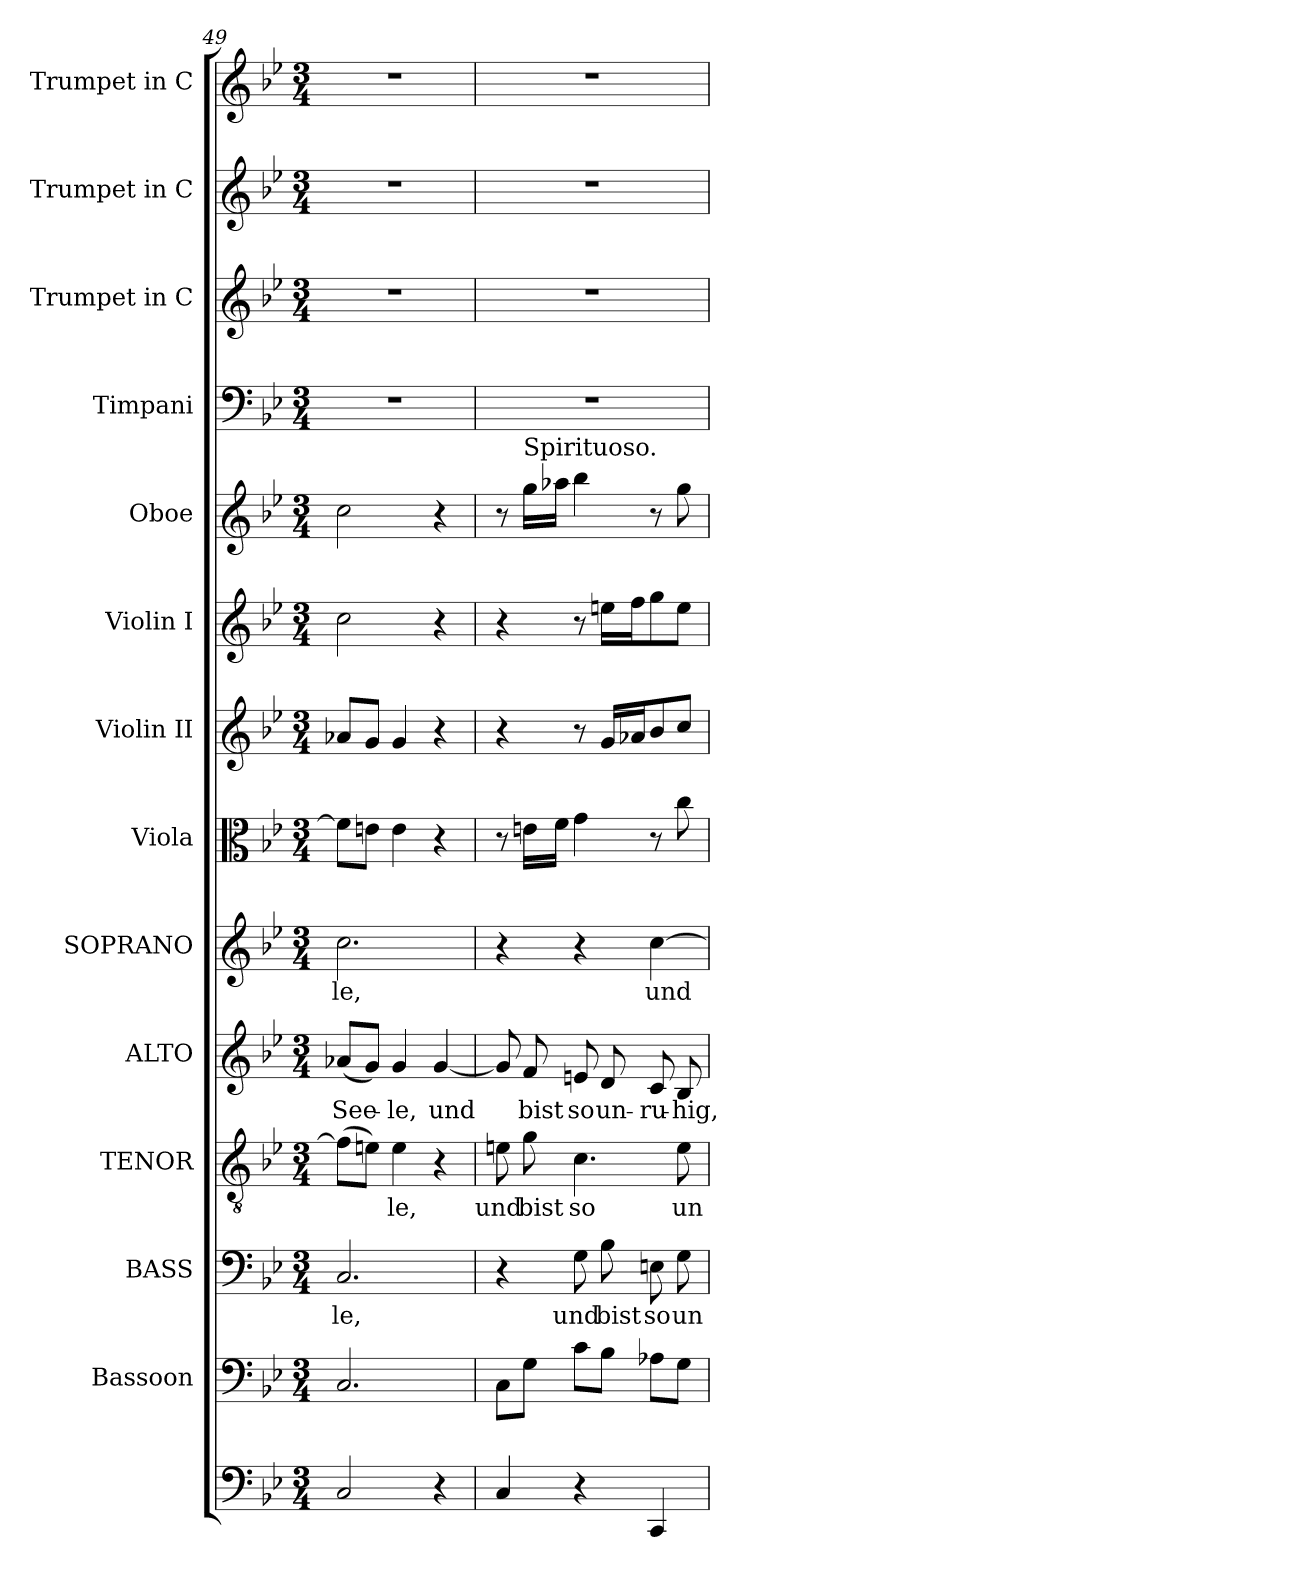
**kern	**kern	**kern	**text	**kern	**text	**kern	**text	**kern	**text	**kern	**kern	**kern	**kern	**kern	**kern	**kern	**kern
*part14	*part13	*part12	*part12	*part11	*part11	*part10	*part10	*part9	*part9	*part8	*part7	*part6	*part5	*part4	*part3	*part2	*part1
*staff14	*staff13	*staff12	*staff12	*staff11	*staff11	*staff10	*staff10	*staff9	*staff9	*staff8	*staff7	*staff6	*staff5	*staff4	*staff3	*staff2	*staff1
*	*I"Bassoon	*I"BASS	*	*I"TENOR	*	*I"ALTO	*	*I"SOPRANO	*	*I"Viola	*I"Violin II	*I"Violin I	*I"Oboe	*I"Timpani	*I"Trumpet in C	*I"Trumpet in C	*I"Trumpet in C
*	*	*	*	*	*	*I'Alto	*	*I'Soprano	*	*I'Viola	*I'Violin II	*I'Violin I	*I'Oboe	*I'Timp.	*	*	*
*clefF4	*clefF4	*clefF4	*	*clefGv2	*	*clefG2	*	*clefG2	*	*clefC3	*clefG2	*clefG2	*clefG2	*clefF4	*clefG2	*clefG2	*clefG2
*	*	*	*	*ITrd7c12	*	*	*	*	*	*	*	*	*	*	*	*	*
*k[b-e-]	*k[b-e-]	*k[b-e-]	*	*k[b-e-]	*	*k[b-e-]	*	*k[b-e-]	*	*k[b-e-]	*k[b-e-]	*k[b-e-]	*k[b-e-]	*k[b-e-]	*k[b-e-]	*k[b-e-]	*k[b-e-]
*B-:	*B-:	*B-:	*	*B-:	*	*B-:	*	*B-:	*	*B-:	*B-:	*B-:	*B-:	*B-:	*B-:	*B-:	*B-:
*M3/4	*M3/4	*M3/4	*	*M3/4	*	*M3/4	*	*M3/4	*	*M3/4	*M3/4	*M3/4	*M3/4	*M3/4	*M3/4	*M3/4	*M3/4
=49	=49	=49	=49	=49	=49	=49	=49	=49	=49	=49	=49	=49	=49	=49	=49	=49	=49
!	!	!	!LO:LY:b:color=#000000	!	!	!	!	!	!	!	!	!	!	!	!	!	!
!	!	!	!	!	!	!	!LO:LY:b:color=#000000	!	!	!	!	!	!	!	!	!	!
!	!	!	!	!	!	!	!	!	!LO:LY:b:color=#000000	!	!	!	!	!LO:N:vis=1	!LO:N:vis=1	!LO:N:vis=1	!LO:N:vis=1
2Ci/	2.Ci/	2.Ci/	-le,	(8Fi\L]	.	(8a-Xi/L	See-	2.cci\	-le,	8fi\L]	8a-Xi/L	2cci\	2cci\	2.r	2.r	2.r	2.r
.	.	.	.	8Eni\J)	.	8gi/J)	.	.	.	8eni\J	8gi/J	.	.	.	.	.	.
!	!	!	!	!	!LO:LY:b:color=#000000	!	!	!	!	!	!	!	!	!	!	!	!
!	!	!	!	!	!	!	!LO:LY:b:color=#000000	!	!	!	!	!	!	!	!	!	!
.	.	.	.	4Ei\	-le,	4gi/	-le,	.	.	4ei\	4gi/	.	.	.	.	.	.
!	!	!	!	!	!	!	!LO:LY:b:color=#000000	!	!	!	!	!	!	!	!	!	!
4r	.	.	.	4r	.	[4gi/	und	.	.	4r	4r	4r	4r	.	.	.	.
!!LO:LB:g=z
=50	=50	=50	=50	=50	=50	=50	=50	=50	=50	=50	=50	=50	=50	=50	=50	=50	=50
!	!	!	!	!	!LO:LY:b:color=#000000	!	!	!	!	!	!	!	!	!LO:N:vis=1	!LO:N:vis=1	!LO:N:vis=1	!LO:N:vis=1
4Ci/	8Ci\L	4r	.	8Eni\	und	8gi/]	.	4r	.	8r	4r	4r	8r	2.r	2.r	2.r	2.r
!	!	!	!	!	!LO:LY:b:color=#000000	!	!	!	!	!	!	!	!	!	!	!	!
!	!	!	!	!	!	!	!	!	!	!	!	!	!LO:TX:a:t=Spirituoso.	!	!	!	!
!	!	!	!	!	!	!	!LO:LY:b:color=#000000	!	!	!	!	!	!	!	!	!	!
.	8Gi\J	.	.	8Gi\	bist	8fi/	bist	.	.	16eni\LL	.	.	16ggi\LL	.	.	.	.
.	.	.	.	.	.	.	.	.	.	16fi\JJ	.	.	16aa-Xi\JJ	.	.	.	.
!	!	!	!LO:LY:b:color=#000000	!	!	!	!	!	!	!	!	!	!	!	!	!	!
!	!	!	!	!	!LO:LY:b:color=#000000	!	!	!	!	!	!	!	!	!	!	!	!
!	!	!	!	!	!	!	!LO:LY:b:color=#000000	!	!	!	!	!	!	!	!	!	!
4r	8ci\L	8Gi\	und	4.Ci\	so	8eni/	so	4r	.	4gi\	8r	8r	4bb-i\	.	.	.	.
!	!	!	!LO:LY:b:color=#000000	!	!	!	!	!	!	!	!	!	!	!	!	!	!
!	!	!	!	!	!	!	!LO:LY:b:color=#000000	!	!	!	!	!	!	!	!	!	!
.	8B-i\J	8B-i\	bist	.	.	8di/	un-	.	.	.	16gi/LL	16eeni\LL	.	.	.	.	.
.	.	.	.	.	.	.	.	.	.	.	16a-Xi/J	16ffi\J	.	.	.	.	.
!	!	!	!LO:LY:b:color=#000000	!	!	!	!	!	!	!	!	!	!	!	!	!	!
!	!	!	!	!	!	!	!LO:LY:b:color=#000000	!	!	!	!	!	!	!	!	!	!
!	!	!	!	!	!	!	!	!	!LO:LY:b:color=#000000	!	!	!	!	!	!	!	!
4CCi/	8A-Xi\L	8Eni\	so	.	.	8ci/	-ru-	[4cci\	und	8r	8b-i/	8ggi\	8r	.	.	.	.
!	!	!	!LO:LY:b:color=#000000	!	!	!	!	!	!	!	!	!	!	!	!	!	!
!	!	!	!	!	!LO:LY:b:color=#000000	!	!	!	!	!	!	!	!	!	!	!	!
!	!	!	!	!	!	!	!LO:LY:b:color=#000000	!	!	!	!	!	!	!	!	!	!
.	8Gi\J	8Gi\	un-	8Ei\	un-	8B-i/	-hig,	.	.	8cci\	8cci/J	8eei\J	8ggi\	.	.	.	.
=	=	=	=	=	=	=	=	=	=	=	=	=	=	=	=	=	=
*-	*-	*-	*-	*-	*-	*-	*-	*-	*-	*-	*-	*-	*-	*-	*-	*-	*-
